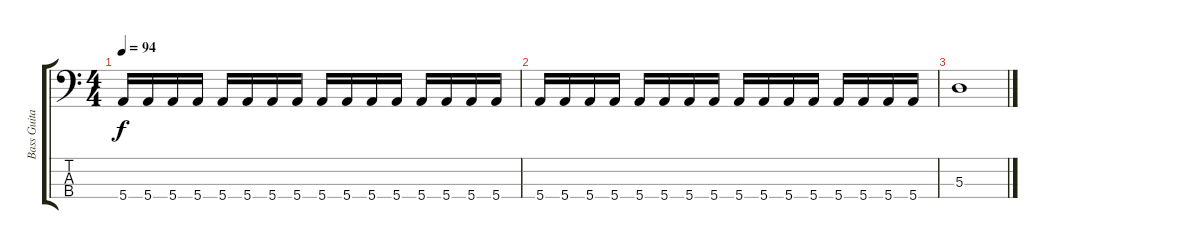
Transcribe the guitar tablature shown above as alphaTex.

\track ("Bass Guitar" "Bass Guita") {instrument electricbassfinger}
\staff {score tabs}
\tuning (G2 D2 A1 E1) {hide}
\ts (4 4)
\tempo 94
\clef f4
\ks c
5.4.16{dy f} 5.4.16 5.4.16 5.4.16 5.4.16 5.4.16 5.4.16 5.4.16 5.4.16 5.4.16 5.4.16 5.4.16 5.4.16 5.4.16 5.4.16 5.4.16 |
5.4.16 5.4.16 5.4.16 5.4.16 5.4.16 5.4.16 5.4.16 5.4.16 5.4.16 5.4.16 5.4.16 5.4.16 5.4.16 5.4.16 5.4.16 5.4.16 |
5.3.1
